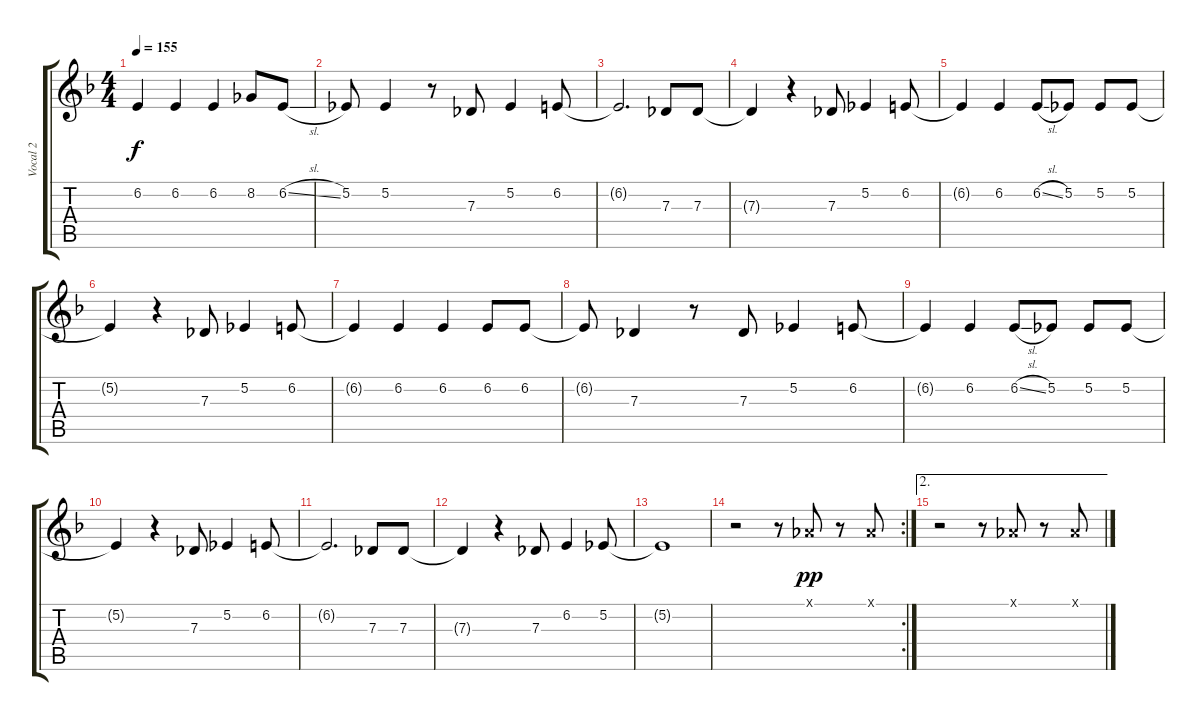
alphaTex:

\track ("Vocal 2" "Vocal 2") {instrument tenorsax}
\staff {score tabs}
\tuning (Eb4 Bb3 Gb3 Db3 Ab2 Eb2) {hide}
\ts (4 4)
\tempo 155
\clef g2
\ks dminor
6.2{t}.4{dy f} 6.2.4 6.2.4 8.2.8 6.2{sl}.8 |
5.2.8 5.2.4 r.8 7.3.8 5.2.4 6.2.8 |
6.2{t}.2{d} 7.3.8 7.3.8 |
7.3{t}.4 r.4 7.3.8 5.2.4 6.2.8 |
6.2{t}.4 6.2.4 6.2{sl}.8 5.2.8 5.2.8 5.2.8 |
5.2{t}.4 r.4 7.3.8 5.2.4 6.2.8 |
6.2{t}.4 6.2.4 6.2.4 6.2.8 6.2.8 |
6.2{t}.8 7.3.4 r.8 7.3.8 5.2.4 6.2.8 |
6.2{t}.4 6.2.4 6.2{sl}.8 5.2.8 5.2.8 5.2.8 |
5.2{t}.4 r.4 7.3.8 5.2.4 6.2.8 |
6.2{t}.2{d} 7.3.8 7.3.8 |
7.3{t}.4 r.4 7.3.8 6.2.4 5.2.8 |
5.2{t}.1 |
\rc 2
r.2 r.8 5.1{x}.8{dy pp} r.8 5.1{x}.8 |
\ae 2
r.2 r.8 5.1{x}.8 r.8 5.1{x}.8
